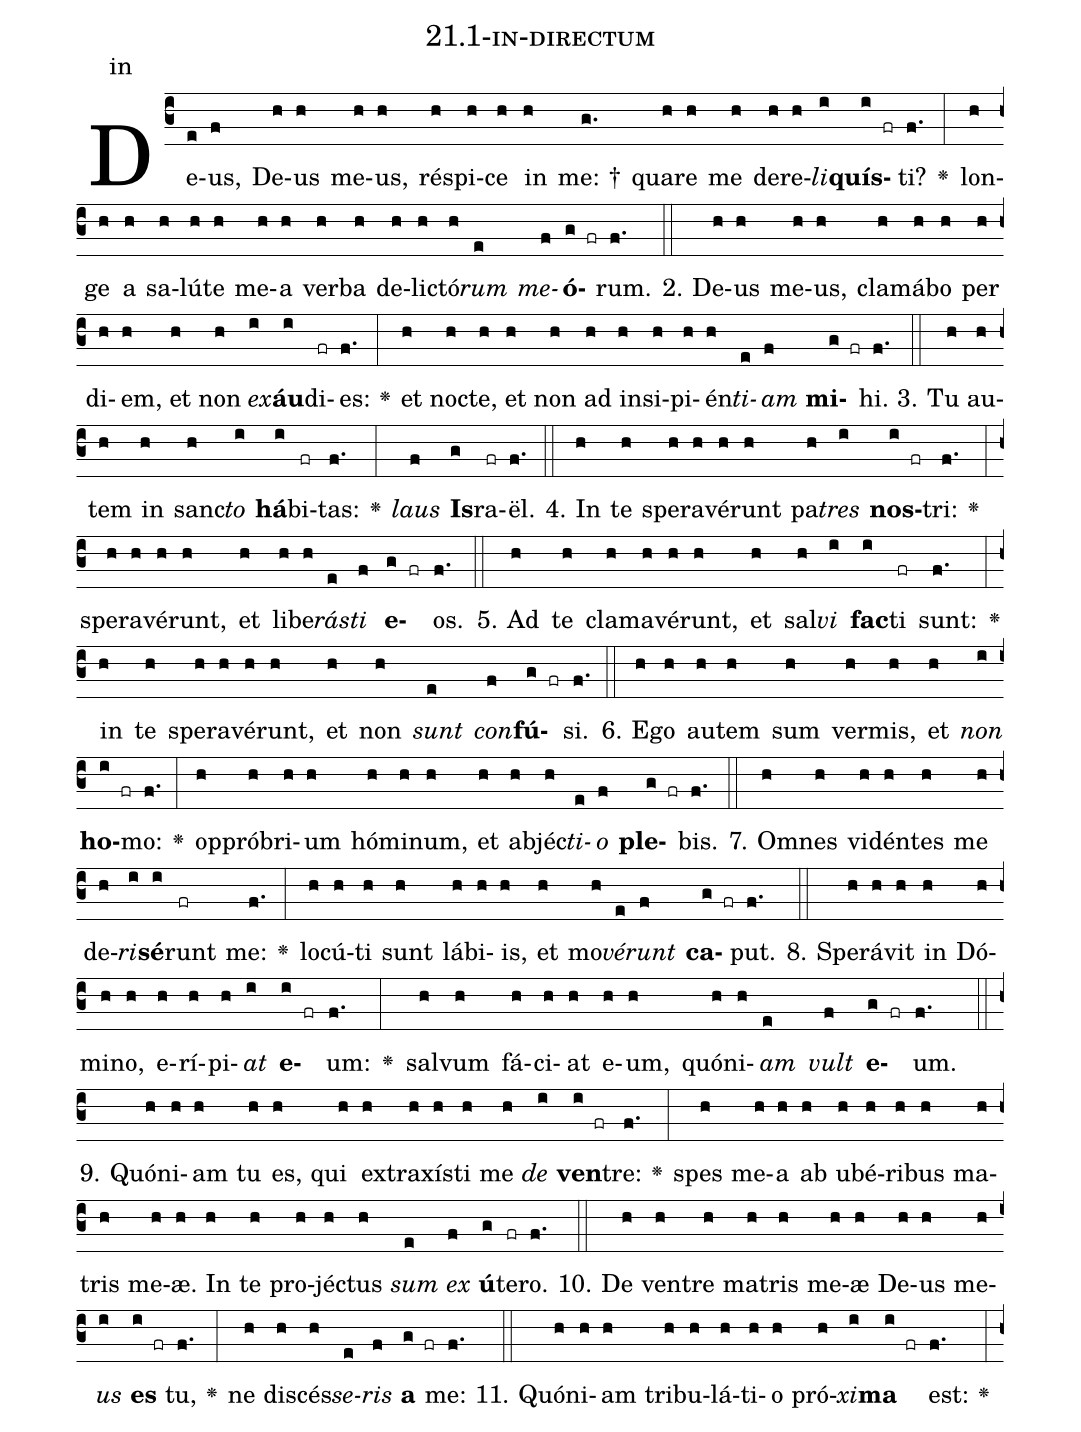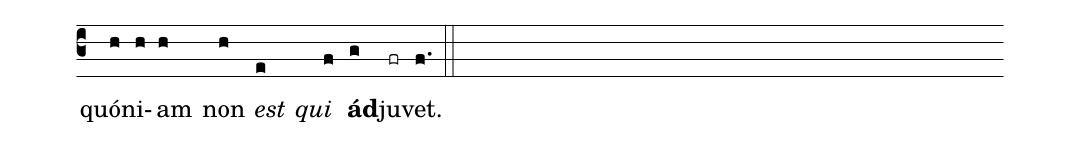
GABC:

name: 21.1-in-directum;
annotation: in;
%%
(c3)De(e)us,(f) De(h)us(h) me(h)us,(h) ré(h)spi(h)ce(h) in(h) me: †(g.) qua(h)re(h) me(h) de(h)re(h)<i>li</i>(i)<b>quís</b>(i fr)ti?(f.) <v>\greheightstar</v>(:) lon(h)ge(h) a(h) sa(h)lú(h)te(h) me(h)a(h) ver(h)ba(h) de(h)lic(h)tó(h)<i>rum</i>(e) <i>me</i>(f)<b>ó</b>(g fr)rum.(f.) (::)
2. De(h)us(h) me(h)us,(h) cla(h)má(h)bo(h) per(h) di(h)em,(h) et(h) non(h) <i>ex</i>(i)<b>áu</b>(i)di(fr)es:(f.) <v>\greheightstar</v>(:) et(h) noc(h)te,(h) et(h) non(h) ad(h) in(h)si(h)pi(h)én(h)<i>ti</i>(e)<i>am</i>(f) <b>mi</b>(g fr)hi.(f.) (::)
3. Tu(h) au(h)tem(h) in(h) sanc(h)<i>to</i>(i) <b>há</b>(i)bi(fr)tas:(f.) <v>\greheightstar</v>(:) <i>laus</i>(f) <b>Is</b>(g)ra(fr)ël.(f.) (::)
4. In(h) te(h) spe(h)ra(h)vé(h)runt(h) pa(h)<i>tres</i>(i) <b>nos</b>(i fr)tri:(f.) <v>\greheightstar</v>(:) spe(h)ra(h)vé(h)runt,(h) et(h) li(h)be(h)<i>rás</i>(e)<i>ti</i>(f) <b>e</b>(g fr)os.(f.) (::)
5. Ad(h) te(h) cla(h)ma(h)vé(h)runt,(h) et(h) sal(h)<i>vi</i>(i) <b>fac</b>(i)ti(fr) sunt:(f.) <v>\greheightstar</v>(:) in(h) te(h) spe(h)ra(h)vé(h)runt,(h) et(h) non(h) <i>sunt</i>(e) <i>con</i>(f)<b>fú</b>(g fr)si.(f.) (::)
6. E(h)go(h) au(h)tem(h) sum(h) ver(h)mis,(h) et(h) <i>non</i>(i) <b>ho</b>(i fr)mo:(f.) <v>\greheightstar</v>(:) op(h)pró(h)bri(h)um(h) hó(h)mi(h)num,(h) et(h) ab(h)jéc(h)<i>ti</i>(e)<i>o</i>(f) <b>ple</b>(g fr)bis.(f.) (::)
7. Om(h)nes(h) vi(h)dén(h)tes(h) me(h) de(h)<i>ri</i>(i)<b>sé</b>(i)runt(fr) me:(f.) <v>\greheightstar</v>(:) lo(h)cú(h)ti(h) sunt(h) lá(h)bi(h)is,(h) et(h) mo(h)<i>vé</i>(e)<i>runt</i>(f) <b>ca</b>(g fr)put.(f.) (::)
8. Spe(h)rá(h)vit(h) in(h) Dó(h)mi(h)no,(h) e(h)rí(h)pi(h)<i>at</i>(i) <b>e</b>(i fr)um:(f.) <v>\greheightstar</v>(:) sal(h)vum(h) fá(h)ci(h)at(h) e(h)um,(h) quón(h)i(h)<i>am</i>(e) <i>vult</i>(f) <b>e</b>(g fr)um.(f.) (::)
9. Quón(h)i(h)am(h) tu(h) es,(h) qui(h) ex(h)tra(h)xís(h)ti(h) me(h) <i>de</i>(i) <b>ven</b>(i fr)tre:(f.) <v>\greheightstar</v>(:) spes(h) me(h)a(h) ab(h) u(h)bé(h)ri(h)bus(h) ma(h)tris(h) me(h)æ.(h) In(h) te(h) pro(h)jéc(h)tus(h) <i>sum</i>(e) <i>ex</i>(f) <b>ú</b>(g)te(fr)ro.(f.) (::)
10. De(h) ven(h)tre(h) ma(h)tris(h) me(h)æ(h) De(h)us(h) me(h)<i>us</i>(i) <b>es</b>(i fr) tu,(f.) <v>\greheightstar</v>(:) ne(h) di(h)scés(h)<i>se</i>(e)<i>ris</i>(f) <b>a</b>(g fr) me:(f.) (::)
11. Quón(h)i(h)am(h) tri(h)bu(h)lá(h)ti(h)o(h) pró(h)<i>xi</i>(i)<b>ma</b>(i fr) est:(f.) <v>\greheightstar</v>(:) quón(h)i(h)am(h) non(h) <i>est</i>(e) <i>qui</i>(f) <b>ád</b>(g)ju(fr)vet.(f.) (::)
